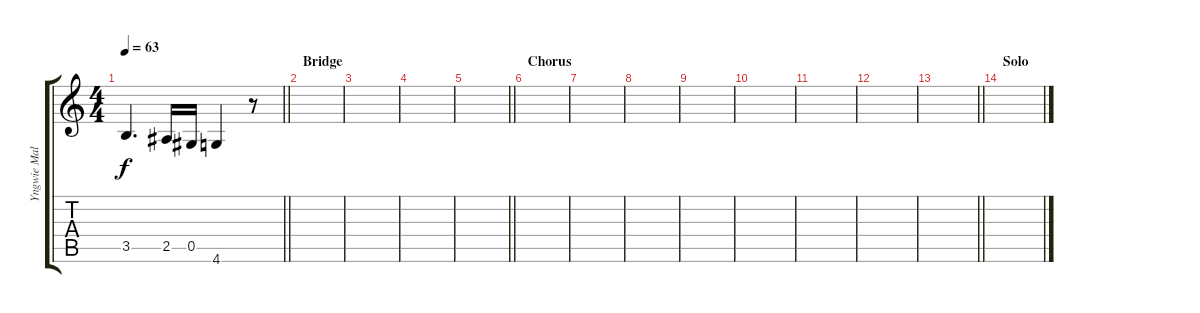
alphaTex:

\track ("Yngwie Malmsteen" "Yngwie Mal") {instrument acousticguitarsteel}
\staff {score tabs}
\tuning (Eb4 Bb3 Gb3 Db3 Ab2 Eb2) {hide}
\ts (4 4)
\tempo 63
\clef g2
\barLineRight lightlight
\ks c
3.5.4{d dy f} 2.5.16 0.5.16 4.6.4 r.8 |
\section ("" "Bridge")
|
|
|
\barLineRight lightlight
|
\section ("" "Chorus")
|
|
|
|
|
|
|
\barLineRight lightlight
|
\section ("" "Solo")
